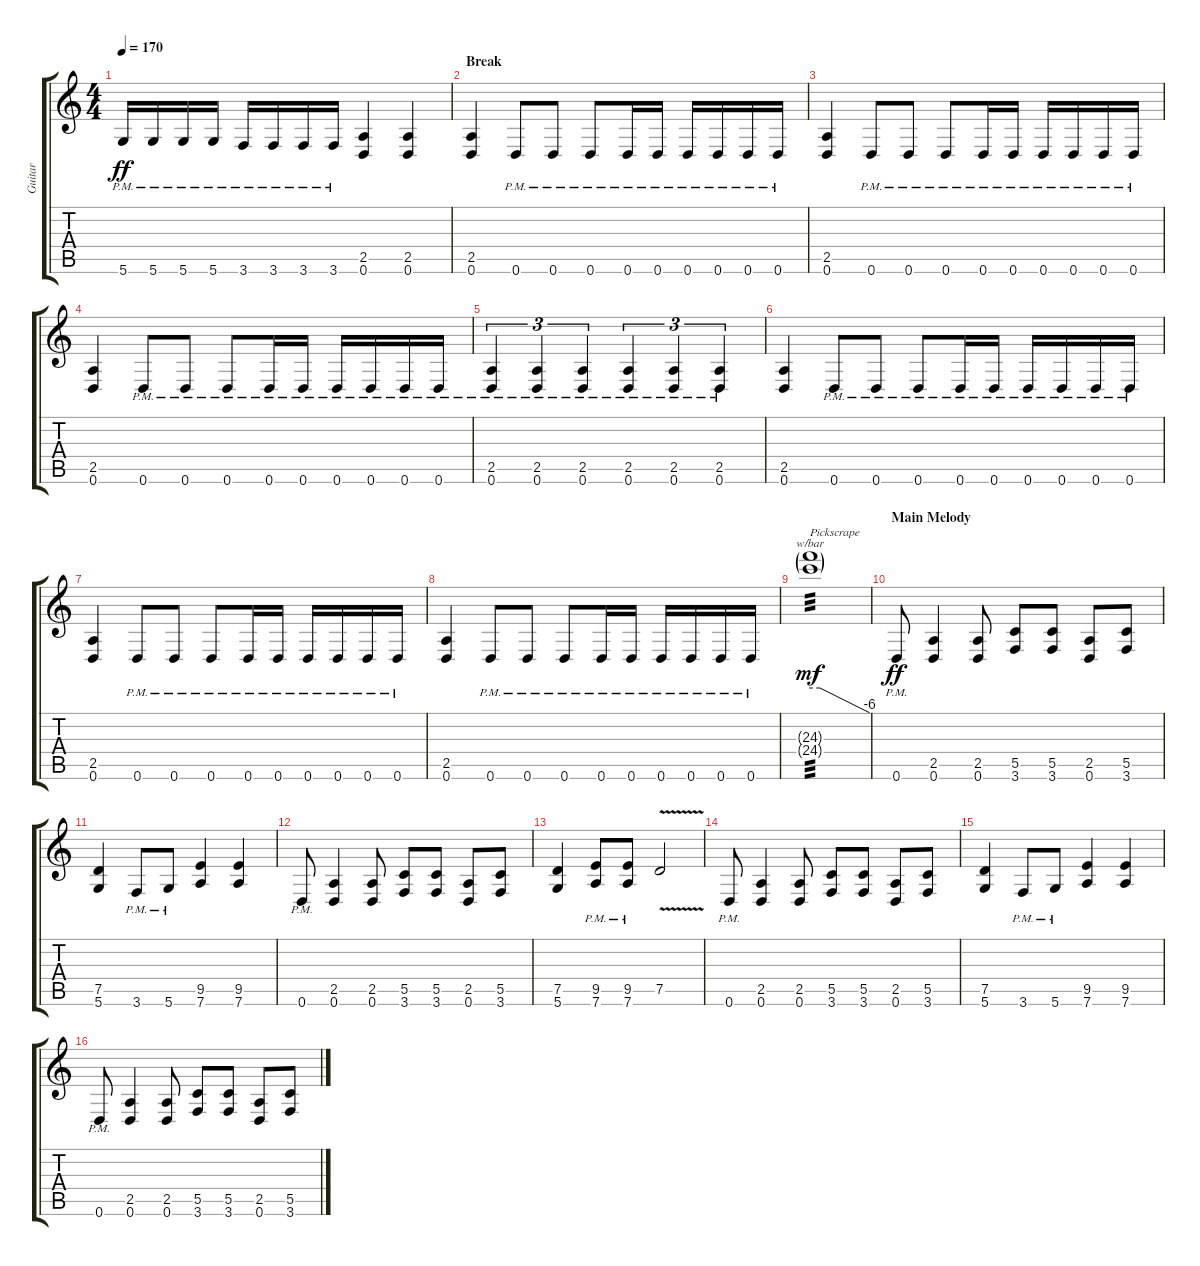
\track ("Guitar" "Guitar") {instrument distortionguitar}
\staff {score tabs}
\tuning (D4 A3 F3 C3 G2 D2) {hide}
\ts (4 4)
\tempo 170
\clef g2
\ks c
5.6{pm}.16{dy ff} 5.6{pm}.16 5.6{pm}.16 5.6{pm}.16 3.6{pm}.16 3.6{pm}.16 3.6{pm}.16 3.6{pm}.16 (2.5 0.6).4 (2.5 0.6).4 |
\section ("" "Break")
(2.5 0.6).4 0.6{pm}.8 0.6{pm}.8 0.6{pm}.8 0.6{pm}.16 0.6{pm}.16 0.6{pm}.16 0.6{pm}.16 0.6{pm}.16 0.6{pm}.16 |
(2.5 0.6).4 0.6{pm}.8 0.6{pm}.8 0.6{pm}.8 0.6{pm}.16 0.6{pm}.16 0.6{pm}.16 0.6{pm}.16 0.6{pm}.16 0.6{pm}.16 |
(2.5 0.6).4 0.6{pm}.8 0.6{pm}.8 0.6{pm}.8 0.6{pm}.16 0.6{pm}.16 0.6{pm}.16 0.6{pm}.16 0.6{pm}.16 0.6{pm}.16 |
(2.5{pm} 0.6{pm}).4{tu (3 2)} (2.5{pm} 0.6{pm}).4{tu (3 2)} (2.5{pm} 0.6{pm}).4{tu (3 2)} (2.5{pm} 0.6{pm}).4{tu (3 2)} (2.5{pm} 0.6{pm}).4{tu (3 2)} (2.5{pm} 0.6{pm}).4{tu (3 2)} |
(2.5 0.6).4 0.6{pm}.8 0.6{pm}.8 0.6{pm}.8 0.6{pm}.16 0.6{pm}.16 0.6{pm}.16 0.6{pm}.16 0.6{pm}.16 0.6{pm}.16 |
(2.5 0.6).4 0.6{pm}.8 0.6{pm}.8 0.6{pm}.8 0.6{pm}.16 0.6{pm}.16 0.6{pm}.16 0.6{pm}.16 0.6{pm}.16 0.6{pm}.16 |
(2.5 0.6).4 0.6{pm}.8 0.6{pm}.8 0.6{pm}.8 0.6{pm}.16 0.6{pm}.16 0.6{pm}.16 0.6{pm}.16 0.6{pm}.16 0.6{pm}.16 |
(24.3{g} 24.4{g}).1{tbe (custom default 0 0 10 0 60 -24) txt "Pickscrape" tp 3 dy mf} |
\section ("" "Main Melody")
0.6{pm}.8{dy ff} (2.5 0.6).4 (2.5 0.6).8 (5.5 3.6).8 (5.5 3.6).8 (2.5 0.6).8 (5.5 3.6).8 |
(7.5 5.6).4 3.6{pm}.8 5.6{pm}.8 (9.5 7.6).4 (9.5 7.6).4 |
0.6{pm}.8 (2.5 0.6).4 (2.5 0.6).8 (5.5 3.6).8 (5.5 3.6).8 (2.5 0.6).8 (5.5 3.6).8 |
(7.5 5.6).4 (9.5{pm} 7.6{pm}).8 (9.5{pm} 7.6{pm}).8 7.5{v}.2 |
0.6{pm}.8 (2.5 0.6).4 (2.5 0.6).8 (5.5 3.6).8 (5.5 3.6).8 (2.5 0.6).8 (5.5 3.6).8 |
(7.5 5.6).4 3.6{pm}.8 5.6{pm}.8 (9.5 7.6).4 (9.5 7.6).4 |
0.6{pm}.8 (2.5 0.6).4 (2.5 0.6).8 (5.5 3.6).8 (5.5 3.6).8 (2.5 0.6).8 (5.5 3.6).8
